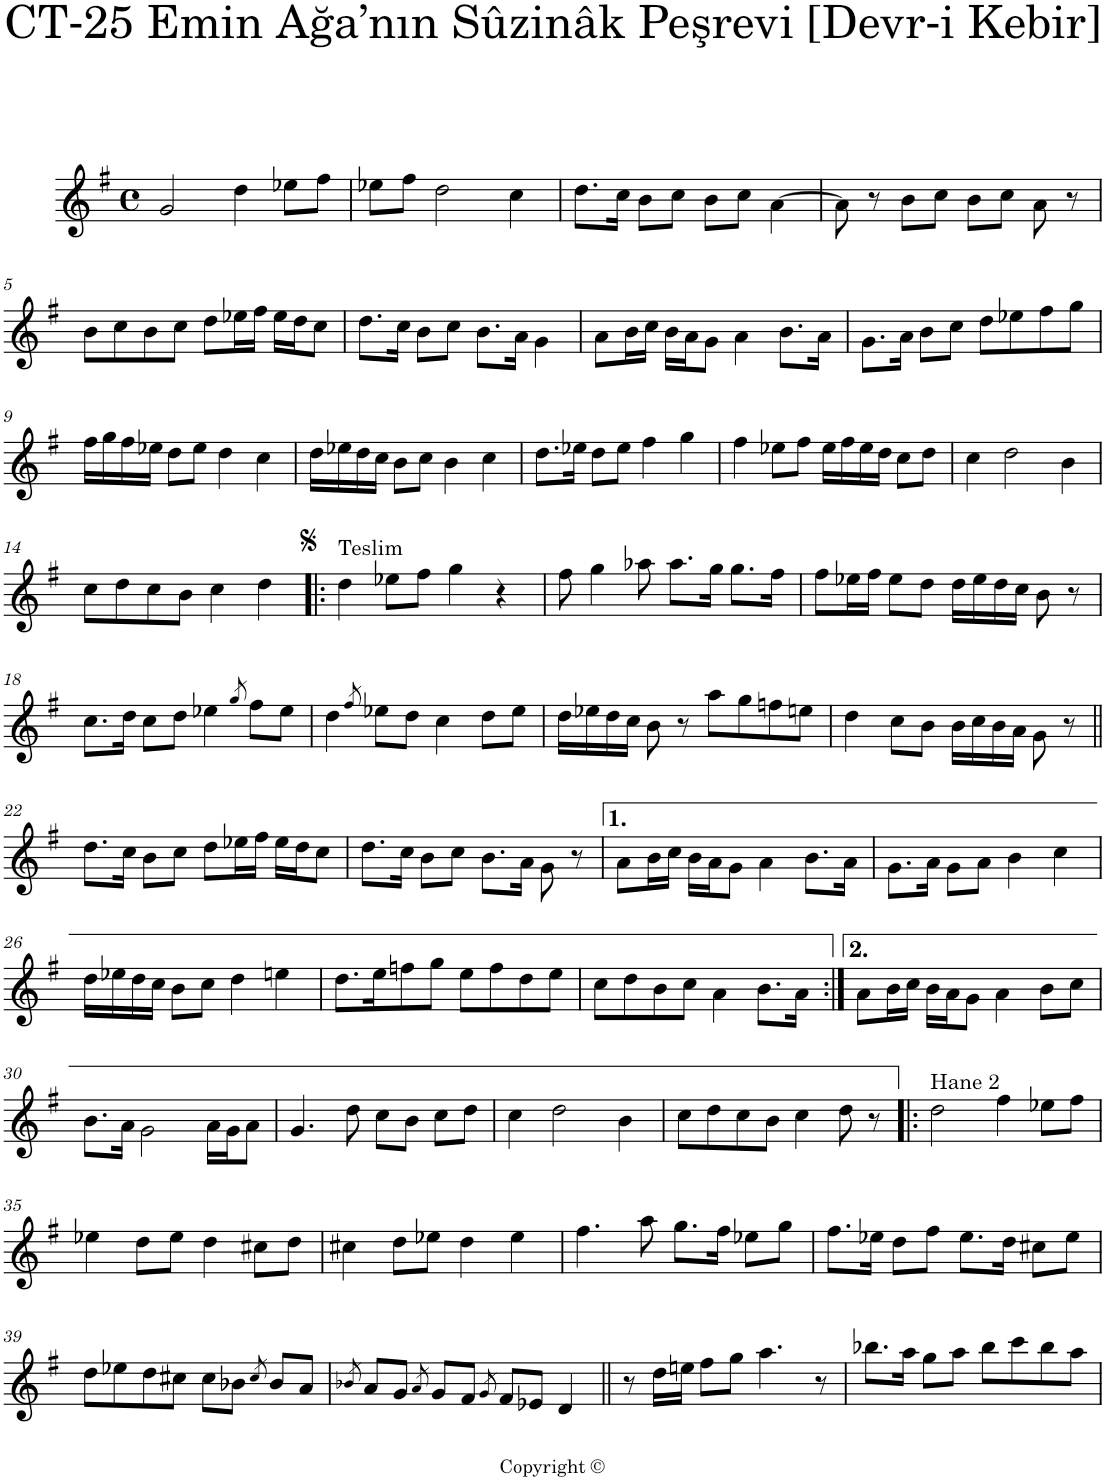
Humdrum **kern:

**kern
*part1
*staff1
*I"Piano
*I'Pno
*clefG2
*k[f#]
*G:
*M4/4
*met(c)
=1
2g/
4dd\
8ee-X\L
8ff#\J
=2
8ee-X\L
8ff#\J
2dd\
4cc\
=3
8.dd\L
16cc\Jk
8b\L
8cc\J
8b\L
8cc\J
[4a\
=4
8a\]
8r
8b\L
8cc\J
8b\L
8cc\J
8a\
8r
!!LO:LB:g=z
=5
8b\L
8cc\
8b\
8cc\J
8dd\L
16ee-X\L
16ff#\JJ
16ee-\LL
16dd\J
8cc\J
=6
8.dd\L
16cc\Jk
8b\L
8cc\J
8.b\L
16a\Jk
4g\
=7
8a\L
16b\L
16cc\JJ
16b\LL
16a\J
8g\J
4a\
8.b\L
16a\Jk
=8
8.g\L
16a\Jk
8b\L
8cc\J
8dd\L
8ee-X\
8ff#\
8gg\J
!!LO:LB:g=z
=9
16ff#\LL
16gg\
16ff#\
16ee-X\JJ
8dd\L
8ee-\J
4dd\
4cc\
=10
16dd\LL
16ee-X\
16dd\
16cc\JJ
8b\L
8cc\J
4b\
4cc\
=11
8.dd\L
16ee-X\Jk
8dd\L
8ee-\J
4ff#\
4gg\
=12
4ff#\
8ee-X\L
8ff#\J
16ee-\LL
16ff#\
16ee-\
16dd\JJ
8cc\L
8dd\J
=13
4cc\
2dd\
4b\
!!LO:LB:g=z
=14
8cc\L
8dd\
8cc\
8b\J
4cc\
4dd\
=15!|:
!LO:TX:a:t=Teslim
4dd\
8ee-X\L
8ff#\J
4gg\
4r
=16
8ff#\
4gg\
8aa-X\
8.aa-\L
16gg\Jk
8.gg\L
16ff#\Jk
=17
8ff#\L
16ee-X\L
16ff#\JJ
8ee-\L
8dd\J
16dd\LL
16ee-\
16dd\
16cc\JJ
8b\
8r
!!LO:LB:g=z
=18
8.cc\L
16dd\Jk
8cc\L
8dd\J
4ee-X\
8qgg/
8ff#\L
8ee-\J
=19
4dd\
8qff#/
8ee-X\L
8dd\J
4cc\
8dd\L
8ee-\J
=20
16dd\LL
16ee-X\
16dd\
16cc\JJ
8b\
8r
8aa\L
8gg\
8ffn\
8een\J
=21
4dd\
8cc\L
8b\J
16b\LL
16cc\
16b\
16a\JJ
8g\
8r
!!LO:LB:g=z
=22||
8.dd\L
16cc\Jk
8b\L
8cc\J
8dd\L
16ee-X\L
16ff#\JJ
16ee-\LL
16dd\J
8cc\J
=23
8.dd\L
16cc\Jk
8b\L
8cc\J
8.b\L
16a\Jk
8g\
8r
=24
8a\L
16b\L
16cc\JJ
16b\LL
16a\J
8g\J
4a\
8.b\L
16a\Jk
=25
8.g\L
16a\Jk
8g\L
8a\J
4b\
4cc\
!!LO:LB:g=z
=26
16dd\LL
16ee-X\
16dd\
16cc\JJ
8b\L
8cc\J
4dd\
4een\
=27
8.dd\L
16ee\K
8ffn\
8gg\J
8ee\L
8ff\
8dd\
8ee\J
=28
8cc\L
8dd\
8b\
8cc\J
4a\
8.b\L
16a\Jk
=29:|!
8a\L
16b\L
16cc\JJ
16b\LL
16a\J
8g\J
4a\
8b\L
8cc\J
!!LO:LB:g=z
=30
8.b\L
16a\Jk
2g\
16a\LL
16g\J
8a\J
=31
4.g/
8dd\
8cc\L
8b\J
8cc\L
8dd\J
=32
4cc\
2dd\
4b\
=33
8cc\L
8dd\
8cc\
8b\J
4cc\
8dd\
8r
=34!|:
!LO:TX:a:t=Hane 2
2dd\
4ff#\
8ee-X\L
8ff#\J
!!LO:LB:g=z
=35
4ee-X\
8dd\L
8ee-\J
4dd\
8cc#X\L
8dd\J
=36
4cc#X\
8dd\L
8ee-X\J
4dd\
4ee-\
=37
4.ff#\
8aa\
8.gg\L
16ff#\Jk
8ee-X\L
8gg\J
=38
8.ff#\L
16ee-X\Jk
8dd\L
8ff#\J
8.ee-\L
16dd\Jk
8cc#X\L
8ee-\J
!!LO:LB:g=z
=39
8dd\L
8ee-X\
8dd\
8cc#X\J
8cc#\L
8b-X\J
8qcc#/
8b-/L
8a/J
=40
8qb-X/
8a/L
8g/J
8qa/
8g/L
8f#/J
8qg/
8f#/L
8e-X/J
4d/
=41||
8r
16dd\LL
16een\JJ
8ff#\L
8gg\J
4.aa\
8r
=42
8.bb-X\L
16aa\Jk
8gg\L
8aa\J
8bb-\L
8ccc\
8bb-\
8aa\J
=
*-
